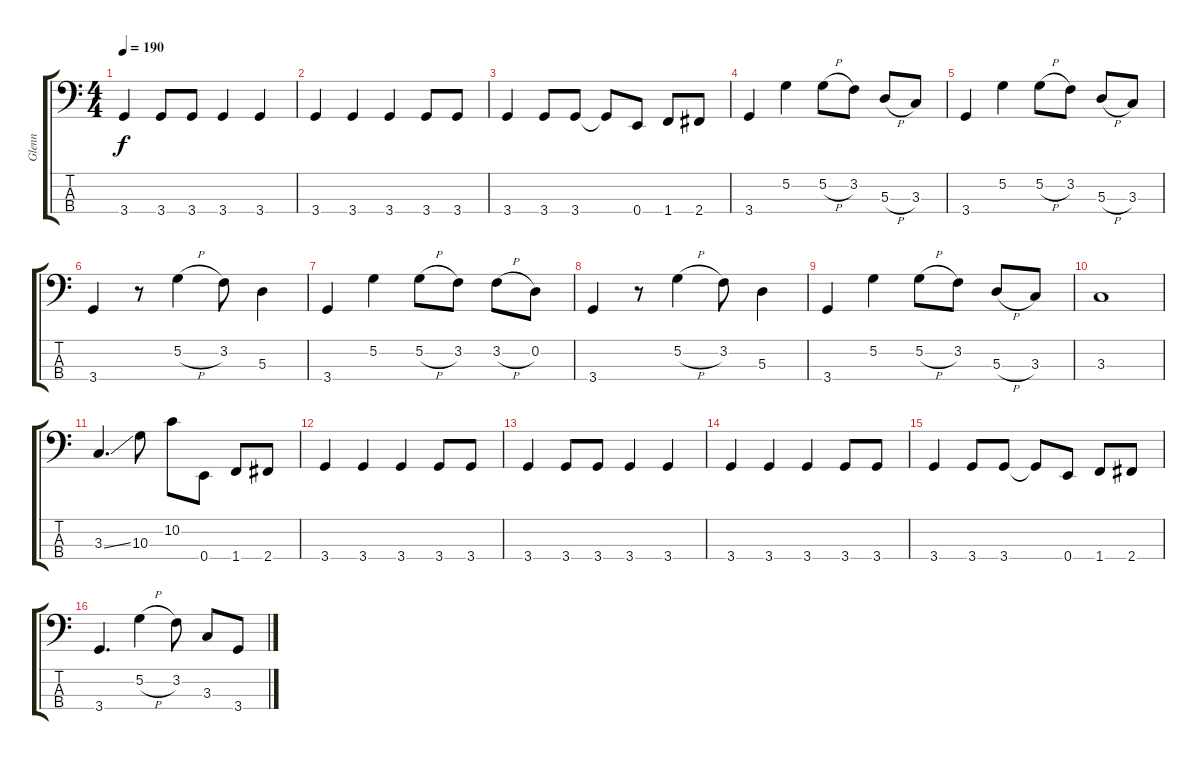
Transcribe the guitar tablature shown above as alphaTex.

\track ("Glenn" "Glenn") {instrument electricbassfinger}
\staff {score tabs}
\tuning (G2 D2 A1 E1) {hide}
\ts (4 4)
\tempo 190
\clef f4
\ks c
3.4.4{dy f} 3.4.8 3.4.8 3.4.4 3.4.4 |
3.4.4 3.4.4 3.4.4 3.4.8 3.4.8 |
3.4.4 3.4.8 3.4.8 3.4{t}.8 0.4.8 1.4.8 2.4.8 |
3.4.4 5.2.4 5.2{h}.8 3.2.8 5.3{h}.8 3.3.8 |
3.4.4 5.2.4 5.2{h}.8 3.2.8 5.3{h}.8 3.3.8 |
3.4.4 r.8 5.2{h}.4 3.2.8 5.3.4 |
3.4.4 5.2.4 5.2{h}.8 3.2.8 3.2{h}.8 0.2.8 |
3.4.4 r.8 5.2{h}.4 3.2.8 5.3.4 |
3.4.4 5.2.4 5.2{h}.8 3.2.8 5.3{h}.8 3.3.8 |
3.3.1 |
3.3{ss}.4{d} 10.3.8 10.2.8 0.4.8 1.4.8 2.4.8 |
3.4.4 3.4.4 3.4.4 3.4.8 3.4.8 |
3.4.4 3.4.8 3.4.8 3.4.4 3.4.4 |
3.4.4 3.4.4 3.4.4 3.4.8 3.4.8 |
3.4.4 3.4.8 3.4.8 3.4{t}.8 0.4.8 1.4.8 2.4.8 |
3.4.4{d} 5.2{h}.4 3.2.8 3.3.8 3.4.8
